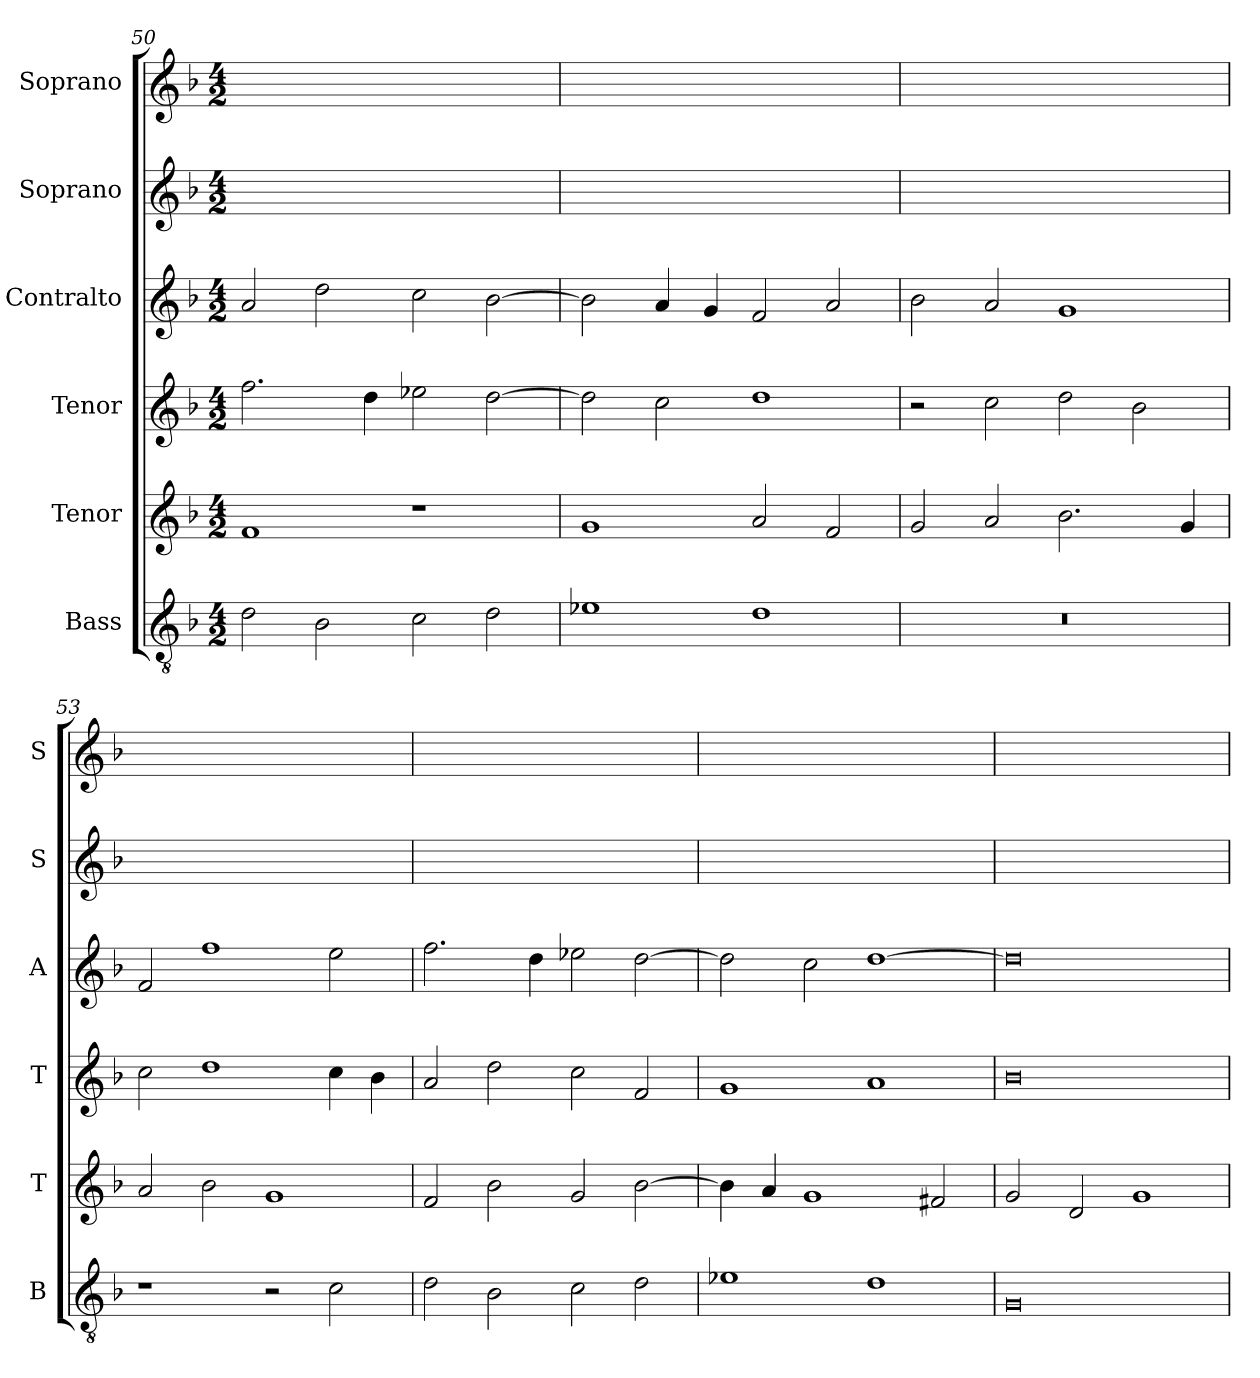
**kern	**kern	**kern	**kern	**kern	**kern
*part6	*part5	*part4	*part3	*part2	*part1
*staff6	*staff5	*staff4	*staff3	*staff2	*staff1
*I"Bass	*I"Tenor	*I"Tenor	*I"Contralto	*I"Soprano	*I"Soprano
*I'B	*I'T	*I'T	*I'A	*I'S	*I'S
*clefGv2	*clefG2	*clefG2	*clefG2	*clefG2	*clefG2
*k[b-]	*k[b-]	*k[b-]	*k[b-]	*k[b-]	*k[b-]
*M4/2	*M4/2	*M4/2	*M4/2	*M4/2	*M4/2
=50	=50	=50	=50	=50	=50
2d	1f	2.ff	2a	0ryy	0ryy
2B-	.	.	2dd	.	.
.	.	4dd	.	.	.
2c	1r	2ee-X	2cc	.	.
2d	.	[2dd	[2b-	.	.
=51	=51	=51	=51	=51	=51
1e-X	1g	2dd]	2b-]	0ryy	0ryy
.	.	2cc	4a	.	.
.	.	.	4g	.	.
1d	2a	1dd	2f	.	.
.	2f	.	2a	.	.
=52	=52	=52	=52	=52	=52
0r	2g	2r	2b-	0ryy	0ryy
.	2a	2cc	2a	.	.
.	2.b-	2dd	1g	.	.
.	.	2b-	.	.	.
.	4g	.	.	.	.
=53	=53	=53	=53	=53	=53
1r	2a	2cc	2f	0ryy	0ryy
.	2b-	1dd	1ff	.	.
2r	1g	.	.	.	.
2c	.	4cc	2ee	.	.
.	.	4b-	.	.	.
=54	=54	=54	=54	=54	=54
2d	2f	2a	2.ff	0ryy	0ryy
2B-	2b-	2dd	.	.	.
.	.	.	4dd	.	.
2c	2g	2cc	2ee-X	.	.
2d	[2b-	2f	[2dd	.	.
=55	=55	=55	=55	=55	=55
1e-X	4b-]	1g	2dd]	0ryy	0ryy
.	4a	.	.	.	.
.	1g	.	2cc	.	.
1d	.	1a	[1dd	.	.
.	2f#X	.	.	.	.
=56	=56	=56	=56	=56	=56
0G	2g	0b-	0dd]	0ryy	0ryy
.	2d	.	.	.	.
.	1g	.	.	.	.
=	=	=	=	=	=
*-	*-	*-	*-	*-	*-
